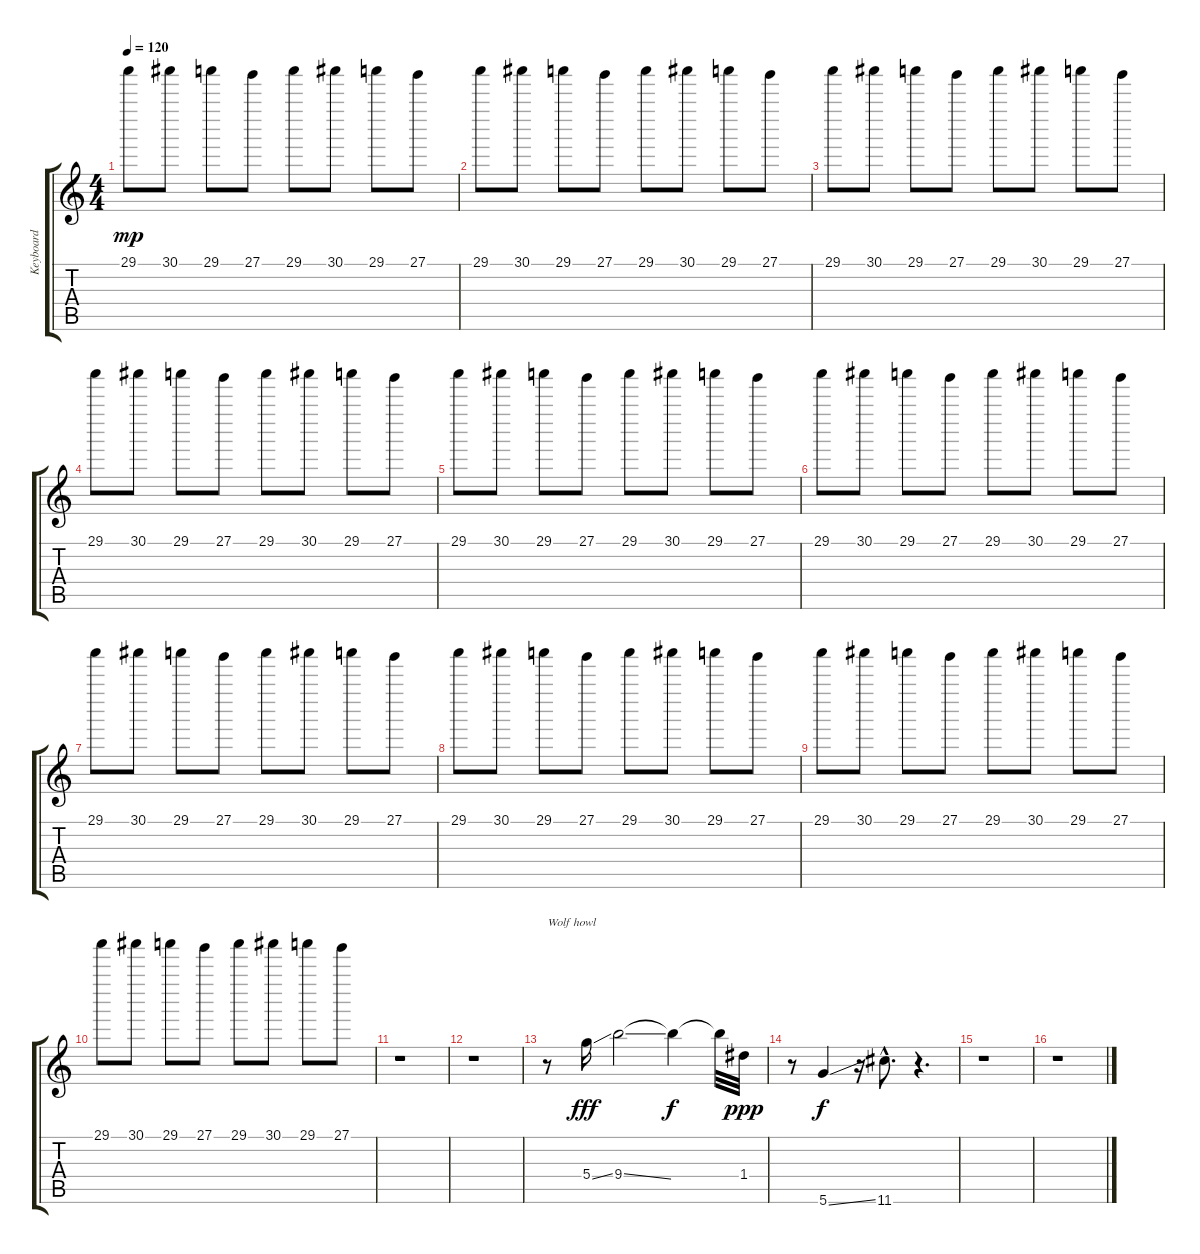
\track ("Keyboard" "Keyboard") {instrument glockenspiel}
\staff {score tabs}
\tuning (E6 B5 G5 D5 A4 D4) {hide}
\ts (4 4)
\tempo 120
\clef g2
\ks c
29.1.8{dy mp} 30.1.8 29.1.8 27.1.8 29.1.8 30.1.8 29.1.8 27.1.8 |
29.1.8 30.1.8 29.1.8 27.1.8 29.1.8 30.1.8 29.1.8 27.1.8 |
29.1.8 30.1.8 29.1.8 27.1.8 29.1.8 30.1.8 29.1.8 27.1.8 |
29.1.8 30.1.8 29.1.8 27.1.8 29.1.8 30.1.8 29.1.8 27.1.8 |
29.1.8 30.1.8 29.1.8 27.1.8 29.1.8 30.1.8 29.1.8 27.1.8 |
29.1.8 30.1.8 29.1.8 27.1.8 29.1.8 30.1.8 29.1.8 27.1.8 |
29.1.8 30.1.8 29.1.8 27.1.8 29.1.8 30.1.8 29.1.8 27.1.8 |
29.1.8 30.1.8 29.1.8 27.1.8 29.1.8 30.1.8 29.1.8 27.1.8 |
29.1.8 30.1.8 29.1.8 27.1.8 29.1.8 30.1.8 29.1.8 27.1.8 |
29.1.8 30.1.8 29.1.8 27.1.8 29.1.8 30.1.8 29.1.8 27.1.8 |
r.1 |
r.1 |
r.8{txt "Wolf howl" instrument voiceoohs} 5.4{ss}.16{dy fff} 9.4{ss}.2 9.4{t}.4{dy f} 9.4{t}.32 1.4.32{dy ppp} |
r.8 5.6{ss}.4{dy f} r.16 11.6{hac}.8{d} r.4{d} |
r.1 |
r.1
